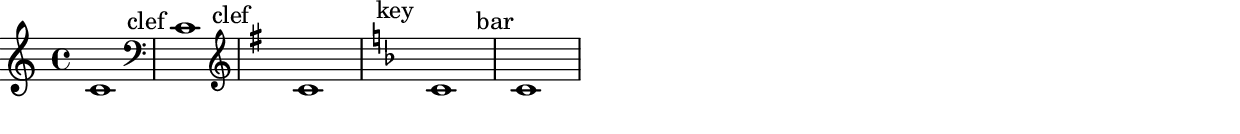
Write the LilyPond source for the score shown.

%% Generated by lilypond-book
%% Options: [exampleindent=10.16\mm,indent=0\mm,line-width=160\mm,paper-height=845.047\pt,paper-width=597.508\pt,papersize='(cons (* 597.508 pt) (* 845.047 pt))]
\include "lilypond-book-preamble.ly"


% ****************************************************************
% Start cut-&-pastable-section
% ****************************************************************

#(ly:set-option 'eps-box-padding 3.000000)



\paper {
  #(set-paper-size '(cons (* 597.508 pt) (* 845.047 pt)))
  indent = 0\mm
  line-width = 160\mm
  % offset the left padding, also add 1mm as lilypond creates cropped
  % images with a little space on the right
  line-width = #(- line-width (* mm  3.000000) (* mm 1))
}

\layout {
  
}




% ****************************************************************
% ly snippet:
% ****************************************************************
\sourcefilename "/lilypond-2.26.0/input/regression/mark-align-priority.ly"
\sourcefileline 0

\header {
  texidoc = "When the break-align-symbols property is given as a list,
  the alignment depends on which symbols are visible."
}

\version "2.23.14"
  
\relative {
  \override Score.TextMark.break-align-symbols = #'(clef key-signature staff-bar)
  \override Score.TextMark.self-alignment-X = #CENTER
  c'1
  \clef "bass"
  \textMark "clef"
  \noBreak

  c1
  \clef "treble"
  \key g \major
  \textMark "clef"
  \noBreak

  c1
  \key f \major
  \textMark "key"
  \noBreak

  c1
  \textMark "bar"
  \noBreak

  c1
}



% ****************************************************************
% end ly snippet
% ****************************************************************
